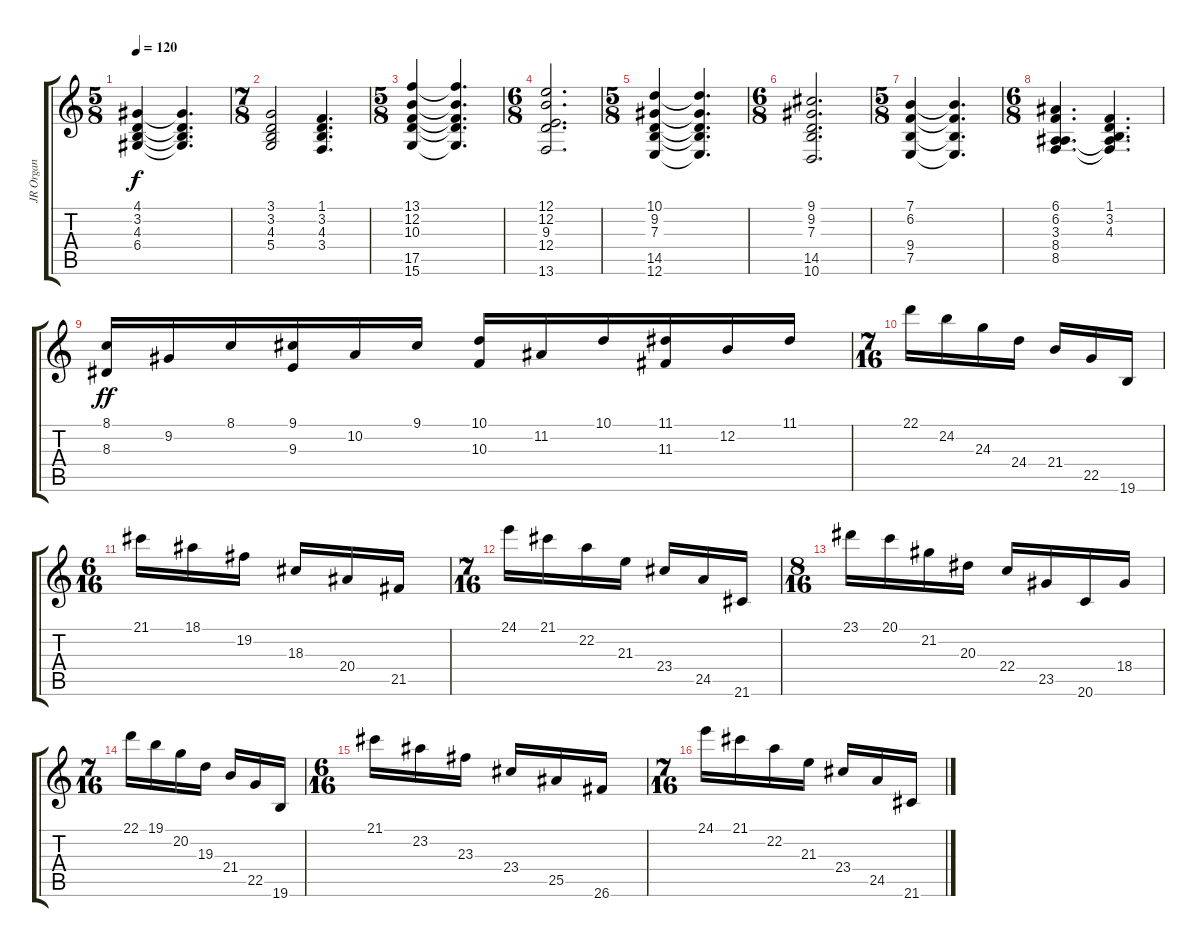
\track ("JR Organ" "JR Organ") {instrument rockorgan}
\staff {score tabs}
\tuning (E4 B3 G3 D3 A2 E2) {hide}
\ts (5 8)
\tempo 120
\clef g2
\ks c
(4.1 3.2 4.3 6.4).4{dy f} (4.1{t} 3.2{t} 4.3{t} 6.4{t}).4{d} |
\ts (7 8)
(3.1 3.2 4.3 5.4).2 (1.1 3.2 4.3 3.4).4{d} |
\ts (5 8)
(13.1 12.2 10.3 17.5 15.6).4 (13.1{t} 12.2{t} 10.3{t} 17.5{t} 15.6{t}).4{d} |
\ts (6 8)
(12.1 12.2 9.3 12.4 13.6).2{d} |
\ts (5 8)
(10.1 9.2 7.3 14.5 12.6).4 (10.1{t} 9.2{t} 7.3{t} 14.5{t} 12.6{t}).4{d} |
\ts (6 8)
(9.1 9.2 7.3 14.5 10.6).2{d} |
\ts (5 8)
(7.1 6.2 9.4 7.5).4 (7.1{t} 6.2{t} 9.4{t} 7.5{t}).4{d} |
\ts (6 8)
(6.1 6.2 3.3 8.4 8.5).4{d} (1.1 3.2 4.3 8.4{t} 8.5{t}).4{d} |
(8.1 8.3).16{dy ff volume 13 instrument percussiveorgan} 9.2.16 8.1.16 (9.1 9.3).16 10.2.16 9.1.16 (10.1 10.3).16 11.2.16 10.1.16 (11.1 11.3).16 12.2.16 11.1.16 |
\ts (7 16)
22.1.16 24.2.16 24.3.16 24.4.16 21.4.16 22.5.16 19.6.16 |
\ts (6 16)
21.1.16 18.1.16 19.2.16 18.3.16 20.4.16 21.5.16 |
\ts (7 16)
24.1.16 21.1.16 22.2.16 21.3.16 23.4.16 24.5.16 21.6.16 |
\ts (8 16)
23.1.16 20.1.16 21.2.16 20.3.16 22.4.16 23.5.16 20.6.16 18.4.16 |
\ts (7 16)
22.1.16 19.1.16 20.2.16 19.3.16 21.4.16 22.5.16 19.6.16 |
\ts (6 16)
21.1.16 23.2.16 23.3.16 23.4.16 25.5.16 26.6.16 |
\ts (7 16)
24.1.16 21.1.16 22.2.16 21.3.16 23.4.16 24.5.16 21.6.16
